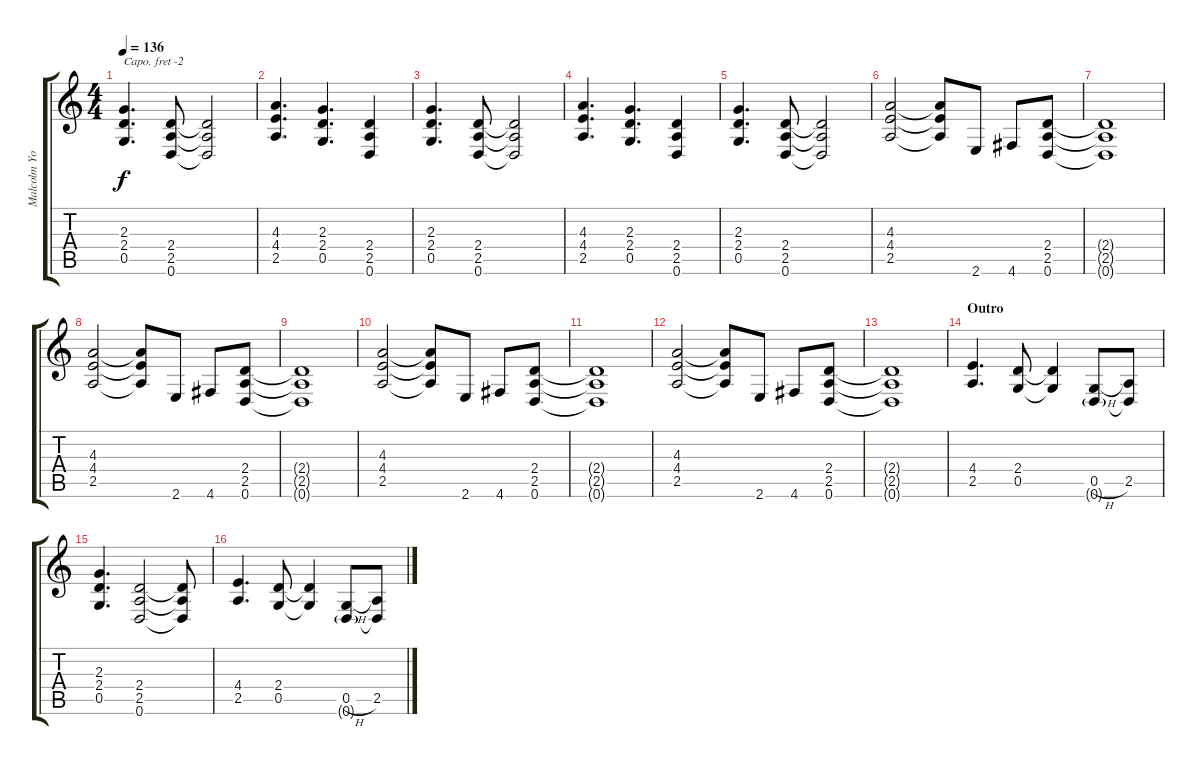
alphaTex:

\track ("Malcolm Young - Rhythm Guitar" "Malcolm Yo") {instrument overdrivenguitar}
\staff {score tabs}
\capo -2
\tuning (E4 B3 G3 D3 A2 E2) {hide}
\ts (4 4)
\tempo 136
\clef g2
\ks c
(2.3 2.4 0.5).4{d dy f} (2.4 2.5 0.6).8 (2.4{t} 2.5{t} 0.6{t}).2 |
(4.3 4.4 2.5).4{d} (2.3 2.4 0.5).4{d} (2.4 2.5 0.6).4 |
(2.3 2.4 0.5).4{d} (2.4 2.5 0.6).8 (2.4{t} 2.5{t} 0.6{t}).2 |
(4.3 4.4 2.5).4{d} (2.3 2.4 0.5).4{d} (2.4 2.5 0.6).4 |
(2.3 2.4 0.5).4{d} (2.4 2.5 0.6).8 (2.4{t} 2.5{t} 0.6{t}).2 |
(4.3 4.4 2.5).2 (4.3{t} 4.4{t} 2.5{t}).8 2.6.8 4.6.8 (2.4 2.5 0.6).8 |
(2.4{t} 2.5{t} 0.6{t}).1 |
(4.3 4.4 2.5).2 (4.3{t} 4.4{t} 2.5{t}).8 2.6.8 4.6.8 (2.4 2.5 0.6).8 |
(2.4{t} 2.5{t} 0.6{t}).1 |
(4.3 4.4 2.5).2 (4.3{t} 4.4{t} 2.5{t}).8 2.6.8 4.6.8 (2.4 2.5 0.6).8 |
(2.4{t} 2.5{t} 0.6{t}).1 |
(4.3 4.4 2.5).2 (4.3{t} 4.4{t} 2.5{t}).8 2.6.8 4.6.8 (2.4 2.5 0.6).8 |
(2.4{t} 2.5{t} 0.6{t}).1 |
\section ("" "Outro")
(4.4 2.5).4{d} (2.4 0.5).8 (2.4{t} 0.5{t}).4 (0.5{h} 0.6{g}).8 (2.5 0.6{t}).8 |
(2.3 2.4 0.5).4{d} (2.4 2.5 0.6).2 (2.4{t} 2.5{t} 0.6{t}).8 |
(4.4 2.5).4{d} (2.4 0.5).8 (2.4{t} 0.5{t}).4 (0.5{h} 0.6{g}).8 (2.5 0.6{t}).8
